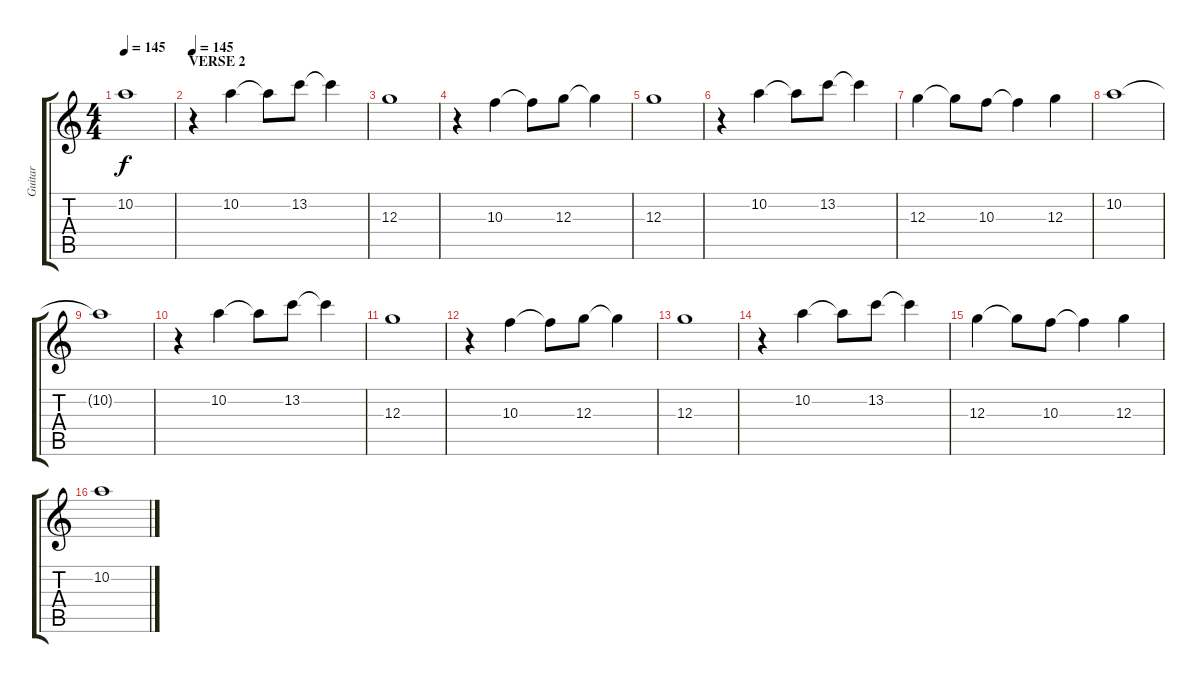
\track ("Guitar " "Guitar ") {instrument acousticguitarnylon}
\staff {score tabs}
\tuning (E4 B3 G3 D3 A2 E2) {hide}
\ts (4 4)
\tempo 145
\clef g2
\ks c
10.2{t}.1{dy f instrument distortionguitar} |
\section ("" "VERSE 2")
\tempo 145
r.4 10.2.4 10.2{t}.8 13.2.8 13.2{t}.4 |
12.3.1 |
r.4 10.3.4 10.3{t}.8 12.3.8 12.3{t}.4 |
12.3.1 |
r.4 10.2.4 10.2{t}.8 13.2.8 13.2{t}.4 |
12.3.4 12.3{t}.8 10.3.8 10.3{t}.4 12.3.4 |
10.2.1 |
10.2{t}.1 |
r.4 10.2.4 10.2{t}.8 13.2.8 13.2{t}.4 |
12.3.1 |
r.4 10.3.4 10.3{t}.8 12.3.8 12.3{t}.4 |
12.3.1 |
r.4 10.2.4 10.2{t}.8 13.2.8 13.2{t}.4 |
12.3.4 12.3{t}.8 10.3.8 10.3{t}.4 12.3.4 |
10.2.1
